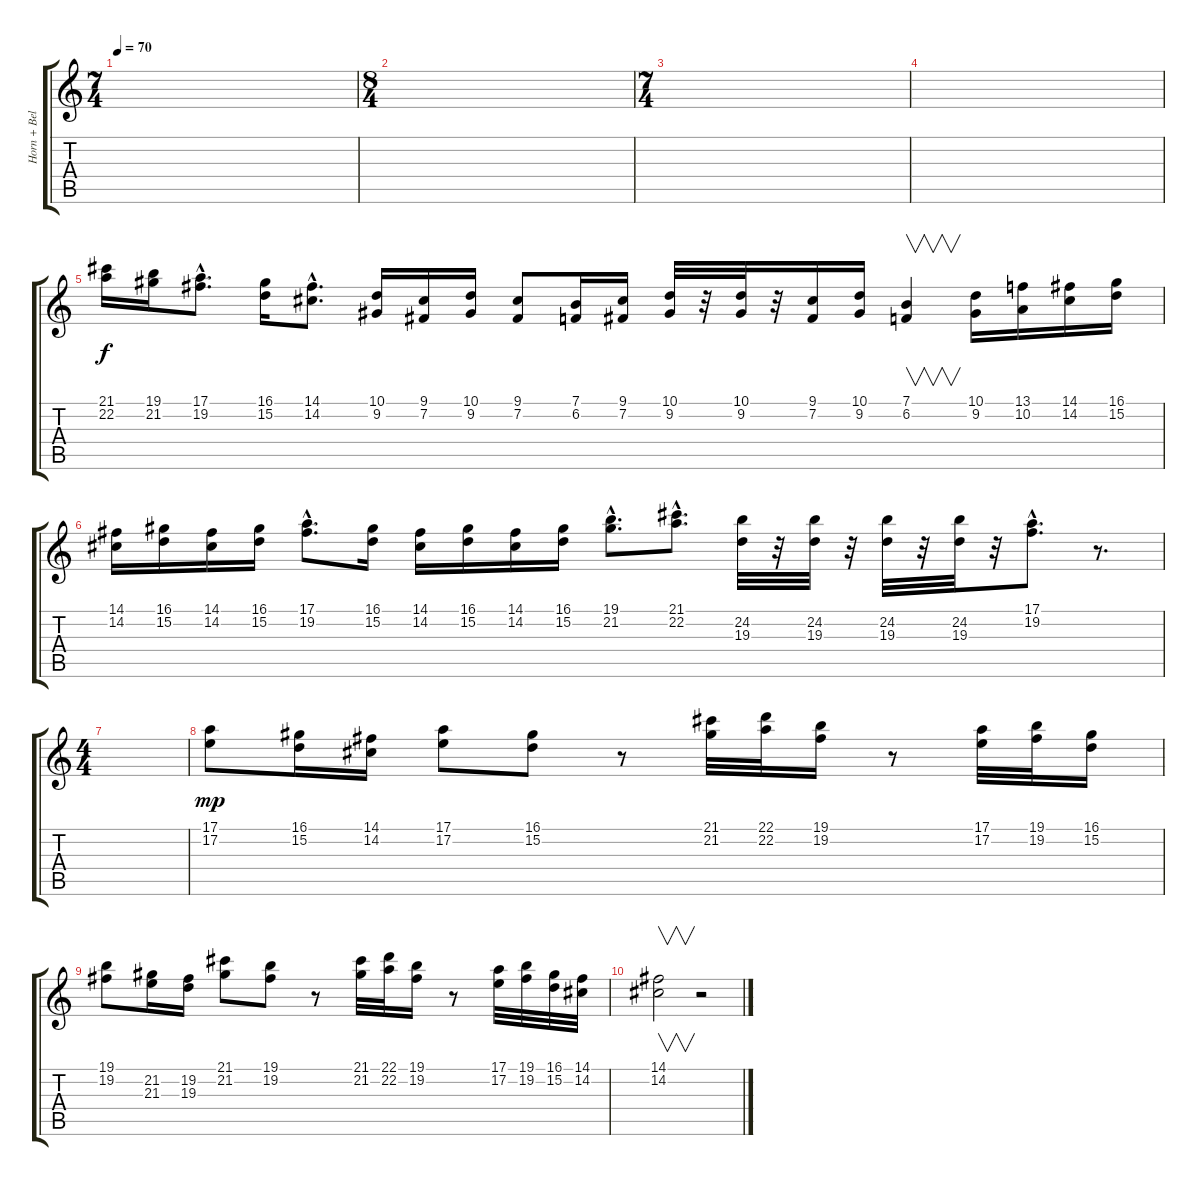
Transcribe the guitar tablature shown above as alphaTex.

\track ("Horn + Bells" "Horn + Bel") {instrument englishhorn}
\staff {score tabs}
\tuning (E4 B3 G3 D3 A2 E2) {hide}
\ts (7 4)
\tempo 70
\clef g2
\ks c
|
\ts (8 4)
|
\ts (7 4)
|
|
(21.1 22.2).16{dy f} (19.1 21.2).16 (17.1{hac} 19.2{hac}).8{d} (16.1 15.2).16 (14.1{hac} 14.2{hac}).8{d} (10.1 9.2).16 (9.1 7.2).16 (10.1 9.2).16 (9.1 7.2).8 (7.1 6.2).16 (9.1 7.2).16 (10.1 9.2).32 r.32 (10.1 9.2).32 r.32 (9.1 7.2).16 (10.1 9.2).16 (7.1 6.2).4{v} (10.1 9.2).16 (13.1 10.2).16 (14.1 14.2).16 (16.1 15.2).16 |
(14.1 14.2).16 (16.1 15.2).16 (14.1 14.2).16 (16.1 15.2).16 (17.1{hac} 19.2{hac}).8{d} (16.1 15.2).16 (14.1 14.2).16 (16.1 15.2).16 (14.1 14.2).16 (16.1 15.2).16 (19.1{hac} 21.2{hac}).8{d} (21.1{hac} 22.2{hac}).8{d} (24.2 19.3).32 r.32 (24.2 19.3).32 r.32 (24.2 19.3).32 r.32 (24.2 19.3).32 r.32 (17.1{hac} 19.2{hac}).8{d} r.8{d} |
\ts (4 4)
|
(17.1 17.2).8{dy mp} (16.1 15.2).16 (14.1 14.2).16 (17.1 17.2).8 (16.1 15.2).8 r.8 (21.1 21.2).32 (22.1 22.2).32 (19.1 19.2).16 r.8 (17.1 17.2).32 (19.1 19.2).32 (16.1 15.2).16 |
(19.1 19.2).8 (21.2 21.3).16 (19.2 19.3).16 (21.1 21.2).8 (19.1 19.2).8 r.8 (21.1 21.2).32 (22.1 22.2).32 (19.1 19.2).16 r.8 (17.1 17.2).32 (19.1 19.2).32 (16.1 15.2).32 (14.1 14.2).32 |
(14.1 14.2).2{v} r.2
